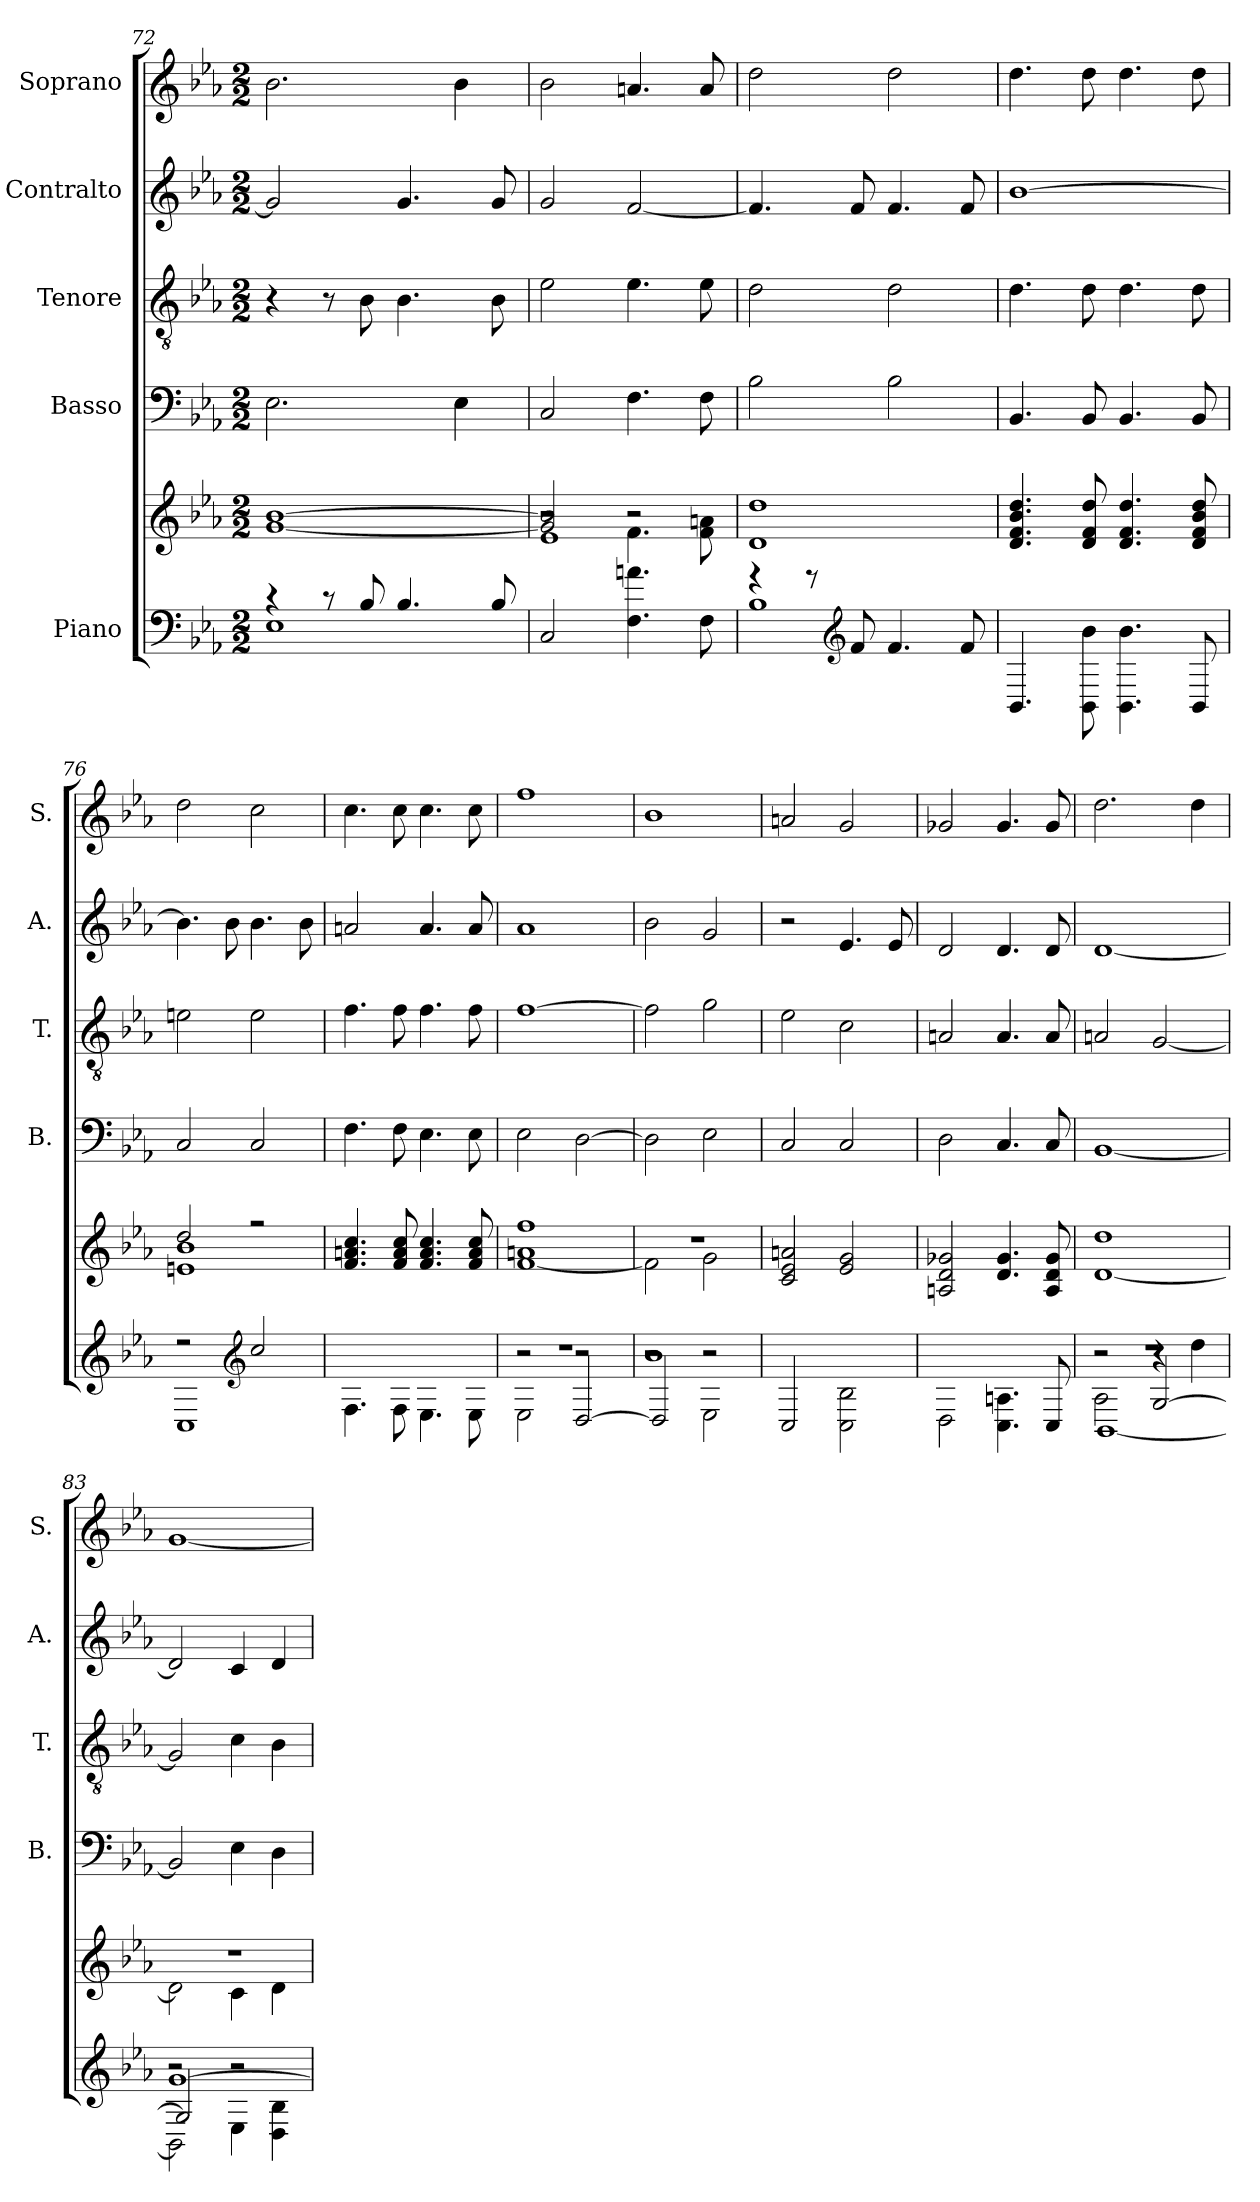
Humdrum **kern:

**kern	**kern	**kern	**kern	**kern	**kern
*part5	*part5	*part4	*part3	*part2	*part1
*staff6	*staff5	*staff4	*staff3	*staff2	*staff1
*I"Piano	*	*I"Basso	*I"Tenore	*I"Contralto	*I"Soprano
*	*	*I'B.	*I'T.	*I'A.	*I'S.
*clefF4	*clefG2	*clefF4	*clefGv2	*clefG2	*clefG2
*k[b-e-a-]	*k[b-e-a-]	*k[b-e-a-]	*k[b-e-a-]	*k[b-e-a-]	*k[b-e-a-]
*M2/2	*M2/2	*M2/2	*M2/2	*M2/2	*M2/2
=72	=72	=72	=72	=72	=72
*^	*	*	*	*	*
4r	1E-	[1g [1b-	2.E-\	4r	2g/]	2.b-\
8r	.	.	.	8r	.	.
8B-/	.	.	.	8B-\	.	.
4.B-/	.	.	.	4.B-\	4.g/	.
.	.	.	4E-\	.	.	4b-\
8B-/	.	.	.	8B-\	8g/	.
*v	*v	*	*	*	*	*
=73	=73	=73	=73	=73	=73
*	*^	*	*	*	*
*	*	*^	*	*	*	*
2C/	2g/] 2b-/]	2r	1e-	2C/	2e-\	2g/	2b-\
4.F\ 4.an\	2r	4.f\	.	4.F\	4.e-\	[2f/	4.an/
8F\	.	8f\ 8an\	.	8F\	8e-\	.	8a/
*	*v	*v	*v	*	*	*	*
!!LO:PB:g=z
=74	=74	=74	=74	=74	=74
*^	*	*	*	*	*
4r	1B-	1d 1dd	2B-\	2d\	4.f/]	2dd\
8r	.	.	.	.	.	.
*clefG2	*	*	*	*	*	*
8f/	.	.	.	.	8f/	.
4.f/	.	.	2B-\	2d\	4.f/	2dd\
8f/	.	.	.	.	8f/	.
*v	*v	*	*	*	*	*
=75	=75	=75	=75	=75	=75
4.BB-/	4.d/ 4.f/ 4.b-/ 4.dd/	4.BB-/	4.d\	[1b-	4.dd\
8BB-\ 8b-\	8d/ 8f/ 8dd/	8BB-/	8d\	.	8dd\
4.BB-\ 4.b-\	4.d/ 4.f/ 4.dd/	4.BB-/	4.d\	.	4.dd\
8BB-/	8d/ 8f/ 8b-/ 8dd/	8BB-/	8d\	.	8dd\
=76	=76	=76	=76	=76	=76
*^	*^	*	*	*	*
2r	1C	2dd/	1en 1b-	2C/	2en\	4.b-\]	2dd\
.	.	.	.	.	.	8b-\	.
*clefG2	*	*	*	*	*	*	*
2cc/	.	2r	.	2C/	2e\	4.b-\	2cc\
.	.	.	.	.	.	8b-\	.
*v	*v	*	*	*	*	*	*
*	*v	*v	*	*	*	*
=77	=77	=77	=77	=77	=77
4.F\	4.f/ 4.an/ 4.cc/	4.F\	4.f\	2an/	4.cc\
8F\	8f/ 8a/ 8cc/	8F\	8f\	.	8cc\
4.E-\	4.f/ 4.a/ 4.cc/	4.E-\	4.f\	4.a/	4.cc\
8E-\	8f/ 8a/ 8cc/	8E-\	8f\	8a/	8cc\
=78	=78	=78	=78	=78	=78
*^	*^	*	*	*	*
*	*^	*	*	*	*	*	*
1r	2E-\	2r	1an 1ff	[1f	2E-\	[1f	1a-	1ff
.	2r	[2D/	.	.	[2D\	.	.	.
=79	=79	=79	=79	=79	=79	=79	=79	=79
1b-	2r	2D/]	1r	2f\]	2D\]	2f\]	2b-\	1b-
.	2E-\	2r	.	2g\	2E-\	2g\	2g/	.
*v	*v	*v	*	*	*	*	*	*
*	*v	*v	*	*	*	*
=80	=80	=80	=80	=80	=80
2C/	2c/ 2e-/ 2an/	2C/	2e-\	2r	2an/
2C\ 2B-\	2e-/ 2g/	2C/	2c\	4.e-/	2g/
.	.	.	.	8e-/	.
!!LO:LB:g=z
=81	=81	=81	=81	=81	=81
2D\	2An/ 2d/ 2g-X/	2D\	2An/	2d/	2g-X/
4.C\ 4.An\	4.d/ 4.g-/	4.C/	4.A/	4.d/	4.g-/
8C/	8A/ 8d/ 8g-/	8C/	8A/	8d/	8g-/
=82	=82	=82	=82	=82	=82
*^	*^	*	*	*	*
*	*^	*	*	*	*	*	*
*	*	*^	*	*	*	*	*	*
1r	2A-\	2r	[1BB-	1dd	[1d	[1BB-	2An/	[1d	2.dd\
.	4r	[2G/	.	.	.	.	[2G/	.	.
.	4dd\	.	.	.	.	.	.	.	4dd\
=83	=83	=83	=83	=83	=83	=83	=83	=83	=83
[1g	2r	2G/]	2BB-\]	1r	2d\]	2BB-/]	2G/]	2d/]	[1g
.	4E-\	2r	2r	.	4c\	4E-\	4c\	4c/	.
.	4D\ 4B-\	.	.	.	4d\	4D\	4B-\	4d/	.
*v	*v	*v	*v	*	*	*	*	*	*
*	*v	*v	*	*	*	*
=	=	=	=	=	=
*-	*-	*-	*-	*-	*-
